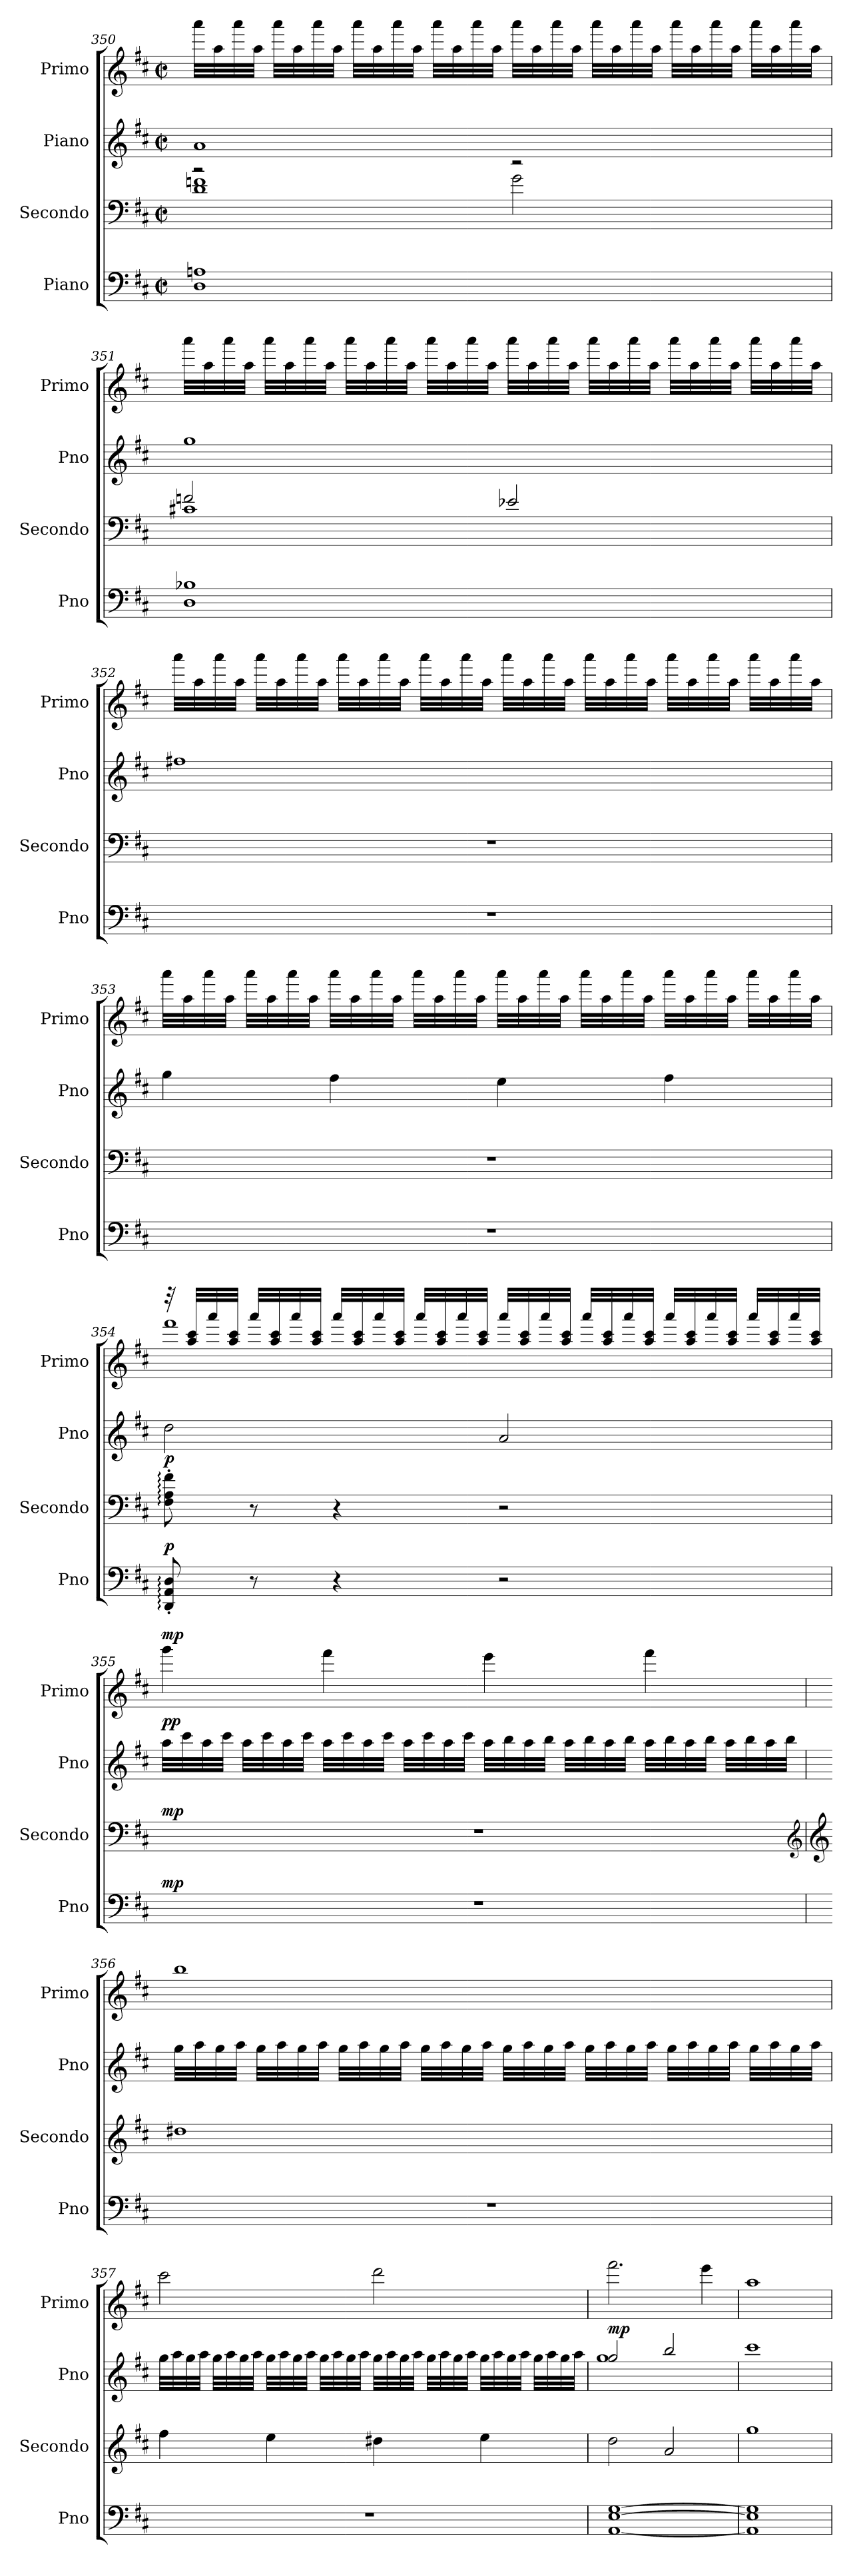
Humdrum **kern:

**kern	**dynam	**kern	**dynam	**kern	**dynam	**kern	**dynam
*part4	*part4	*part3	*part3	*part2	*part2	*part1	*part1
*staff4	*staff4	*staff3	*staff3	*staff2	*staff2	*staff1	*staff1
*I"Piano	*	*I"Secondo	*	*I"Piano	*	*I"Primo	*
*I'Pno	*	*I'Secondo	*	*I'Pno	*	*I'Primo	*
!!LO:LB:g=z
*clefF4	*	*clefF4	*	*clefG2	*	*clefG2	*
*k[f#c#]	*	*k[f#c#]	*	*k[f#c#]	*	*k[f#c#]	*
*D:	*	*D:	*	*D:	*	*D:	*
*M2/2	*	*M2/2	*	*M2/2	*	*M2/2	*
*met(c|)	*	*met(c|)	*	*met(c|)	*	*met(c|)	*
=350	=350	=350	=350	=350	=350	=350	=350
*	*	*^	*	*^	*	*	*
1D 1An	.	1d 1fn	2rb	.	1a	2ryy	.	32aaa\LLL	.
.	.	.	.	.	.	.	.	32aa\	.
.	.	.	.	.	.	.	.	32aaa\	.
.	.	.	.	.	.	.	.	32aa\JJJ	.
.	.	.	.	.	.	.	.	32aaa\LLL	.
.	.	.	.	.	.	.	.	32aa\	.
.	.	.	.	.	.	.	.	32aaa\	.
.	.	.	.	.	.	.	.	32aa\JJJ	.
.	.	.	.	.	.	.	.	32aaa\LLL	.
.	.	.	.	.	.	.	.	32aa\	.
.	.	.	.	.	.	.	.	32aaa\	.
.	.	.	.	.	.	.	.	32aa\JJJ	.
.	.	.	.	.	.	.	.	32aaa\LLL	.
.	.	.	.	.	.	.	.	32aa\	.
.	.	.	.	.	.	.	.	32aaa\	.
.	.	.	.	.	.	.	.	32aa\JJJ	.
.	.	.	2g\	.	.	2r	.	32aaa\LLL	.
.	.	.	.	.	.	.	.	32aa\	.
.	.	.	.	.	.	.	.	32aaa\	.
.	.	.	.	.	.	.	.	32aa\JJJ	.
.	.	.	.	.	.	.	.	32aaa\LLL	.
.	.	.	.	.	.	.	.	32aa\	.
.	.	.	.	.	.	.	.	32aaa\	.
.	.	.	.	.	.	.	.	32aa\JJJ	.
.	.	.	.	.	.	.	.	32aaa\LLL	.
.	.	.	.	.	.	.	.	32aa\	.
.	.	.	.	.	.	.	.	32aaa\	.
.	.	.	.	.	.	.	.	32aa\JJJ	.
.	.	.	.	.	.	.	.	32aaa\LLL	.
.	.	.	.	.	.	.	.	32aa\	.
.	.	.	.	.	.	.	.	32aaa\	.
.	.	.	.	.	.	.	.	32aa\JJJ	.
*	*	*	*	*	*v	*v	*	*	*
!!LO:LB:g=z
=351	=351	=351	=351	=351	=351	=351	=351	=351
1D 1B-X	.	1c#X	2fn/	.	1gg	.	32aaa\LLL	.
.	.	.	.	.	.	.	32aa\	.
.	.	.	.	.	.	.	32aaa\	.
.	.	.	.	.	.	.	32aa\JJJ	.
.	.	.	.	.	.	.	32aaa\LLL	.
.	.	.	.	.	.	.	32aa\	.
.	.	.	.	.	.	.	32aaa\	.
.	.	.	.	.	.	.	32aa\JJJ	.
.	.	.	.	.	.	.	32aaa\LLL	.
.	.	.	.	.	.	.	32aa\	.
.	.	.	.	.	.	.	32aaa\	.
.	.	.	.	.	.	.	32aa\JJJ	.
.	.	.	.	.	.	.	32aaa\LLL	.
.	.	.	.	.	.	.	32aa\	.
.	.	.	.	.	.	.	32aaa\	.
.	.	.	.	.	.	.	32aa\JJJ	.
.	.	.	2e-X/	.	.	.	32aaa\LLL	.
.	.	.	.	.	.	.	32aa\	.
.	.	.	.	.	.	.	32aaa\	.
.	.	.	.	.	.	.	32aa\JJJ	.
.	.	.	.	.	.	.	32aaa\LLL	.
.	.	.	.	.	.	.	32aa\	.
.	.	.	.	.	.	.	32aaa\	.
.	.	.	.	.	.	.	32aa\JJJ	.
.	.	.	.	.	.	.	32aaa\LLL	.
.	.	.	.	.	.	.	32aa\	.
.	.	.	.	.	.	.	32aaa\	.
.	.	.	.	.	.	.	32aa\JJJ	.
.	.	.	.	.	.	.	32aaa\LLL	.
.	.	.	.	.	.	.	32aa\	.
.	.	.	.	.	.	.	32aaa\	.
.	.	.	.	.	.	.	32aa\JJJ	.
*	*	*v	*v	*	*	*	*	*
!!LO:LB:g=z
=352	=352	=352	=352	=352	=352	=352	=352
1r	.	1r	.	1ff#X	.	32aaa\LLL	.
.	.	.	.	.	.	32aa\	.
.	.	.	.	.	.	32aaa\	.
.	.	.	.	.	.	32aa\JJJ	.
.	.	.	.	.	.	32aaa\LLL	.
.	.	.	.	.	.	32aa\	.
.	.	.	.	.	.	32aaa\	.
.	.	.	.	.	.	32aa\JJJ	.
.	.	.	.	.	.	32aaa\LLL	.
.	.	.	.	.	.	32aa\	.
.	.	.	.	.	.	32aaa\	.
.	.	.	.	.	.	32aa\JJJ	.
.	.	.	.	.	.	32aaa\LLL	.
.	.	.	.	.	.	32aa\	.
.	.	.	.	.	.	32aaa\	.
.	.	.	.	.	.	32aa\JJJ	.
.	.	.	.	.	.	32aaa\LLL	.
.	.	.	.	.	.	32aa\	.
.	.	.	.	.	.	32aaa\	.
.	.	.	.	.	.	32aa\JJJ	.
.	.	.	.	.	.	32aaa\LLL	.
.	.	.	.	.	.	32aa\	.
.	.	.	.	.	.	32aaa\	.
.	.	.	.	.	.	32aa\JJJ	.
.	.	.	.	.	.	32aaa\LLL	.
.	.	.	.	.	.	32aa\	.
.	.	.	.	.	.	32aaa\	.
.	.	.	.	.	.	32aa\JJJ	.
.	.	.	.	.	.	32aaa\LLL	.
.	.	.	.	.	.	32aa\	.
.	.	.	.	.	.	32aaa\	.
.	.	.	.	.	.	32aa\JJJ	.
!!LO:PB:g=z
=353	=353	=353	=353	=353	=353	=353	=353
1r	.	1r	.	4gg\	.	32aaa\LLL	.
.	.	.	.	.	.	32aa\	.
.	.	.	.	.	.	32aaa\	.
.	.	.	.	.	.	32aa\JJJ	.
.	.	.	.	.	.	32aaa\LLL	.
.	.	.	.	.	.	32aa\	.
.	.	.	.	.	.	32aaa\	.
.	.	.	.	.	.	32aa\JJJ	.
.	.	.	.	4ff#\	.	32aaa\LLL	.
.	.	.	.	.	.	32aa\	.
.	.	.	.	.	.	32aaa\	.
.	.	.	.	.	.	32aa\JJJ	.
.	.	.	.	.	.	32aaa\LLL	.
.	.	.	.	.	.	32aa\	.
.	.	.	.	.	.	32aaa\	.
.	.	.	.	.	.	32aa\JJJ	.
.	.	.	.	4ee\	.	32aaa\LLL	.
.	.	.	.	.	.	32aa\	.
.	.	.	.	.	.	32aaa\	.
.	.	.	.	.	.	32aa\JJJ	.
.	.	.	.	.	.	32aaa\LLL	.
.	.	.	.	.	.	32aa\	.
.	.	.	.	.	.	32aaa\	.
.	.	.	.	.	.	32aa\JJJ	.
.	.	.	.	4ff#\	.	32aaa\LLL	.
.	.	.	.	.	.	32aa\	.
.	.	.	.	.	.	32aaa\	.
.	.	.	.	.	.	32aa\JJJ	.
.	.	.	.	.	.	32aaa\LLL	.
.	.	.	.	.	.	32aa\	.
.	.	.	.	.	.	32aaa\	.
.	.	.	.	.	.	32aa\JJJ	.
!!LO:LB:g=z
=354	=354	=354	=354	=354	=354	=354	=354
*	*	*	*	*	*	*^	*
!	!LO:DY:a	!	!LO:DY:a	!	!	!	!	!
8DD/:' 8AA/:' 8D/:'	p	8F#\:' 8A\:' 8f#\:'	p	2dd\	.	32r	1fff#	.
.	.	.	.	.	.	32aa/ 32ccc#/LLL	.	.
.	.	.	.	.	.	32aaa/	.	.
.	.	.	.	.	.	32aa/ 32ccc#/JJJ	.	.
8r	.	8r	.	.	.	32aaa/LLL	.	.
.	.	.	.	.	.	32aa/ 32ccc#/	.	.
.	.	.	.	.	.	32aaa/	.	.
.	.	.	.	.	.	32aa/ 32ccc#/JJJ	.	.
4r	.	4r	.	.	.	32aaa/LLL	.	.
.	.	.	.	.	.	32aa/ 32ccc#/	.	.
.	.	.	.	.	.	32aaa/	.	.
.	.	.	.	.	.	32aa/ 32ccc#/JJJ	.	.
.	.	.	.	.	.	32aaa/LLL	.	.
.	.	.	.	.	.	32aa/ 32ccc#/	.	.
.	.	.	.	.	.	32aaa/	.	.
.	.	.	.	.	.	32aa/ 32ccc#/JJJ	.	.
2r	.	2r	.	2a/	.	32aaa/LLL	.	.
.	.	.	.	.	.	32aa/ 32ccc#/	.	.
.	.	.	.	.	.	32aaa/	.	.
.	.	.	.	.	.	32aa/ 32ccc#/JJJ	.	.
.	.	.	.	.	.	32aaa/LLL	.	.
.	.	.	.	.	.	32aa/ 32ccc#/	.	.
.	.	.	.	.	.	32aaa/	.	.
.	.	.	.	.	.	32aa/ 32ccc#/JJJ	.	.
.	.	.	.	.	.	32aaa/LLL	.	.
.	.	.	.	.	.	32aa/ 32ccc#/	.	.
.	.	.	.	.	.	32aaa/	.	.
.	.	.	.	.	.	32aa/ 32ccc#/JJJ	.	.
.	.	.	.	.	.	32aaa/LLL	.	.
.	.	.	.	.	.	32aa/ 32ccc#/	.	.
.	.	.	.	.	.	32aaa/	.	.
.	.	.	.	.	.	32aa/ 32ccc#/JJJ	.	.
*	*	*	*	*	*	*v	*v	*
!!LO:LB:g=z
=355	=355	=355	=355	=355	=355	=355	=355
!	!LO:DY:a	!	!LO:DY:a	!	!LO:DY:a	!	!LO:DY:a
1r	mp	1r	mp	32aa\LLL	pp	4ggg\	mp
.	.	.	.	32ccc#\	.	.	.
.	.	.	.	32aa\	.	.	.
.	.	.	.	32ccc#\JJJ	.	.	.
.	.	.	.	32aa\LLL	.	.	.
.	.	.	.	32ccc#\	.	.	.
.	.	.	.	32aa\	.	.	.
.	.	.	.	32ccc#\JJJ	.	.	.
.	.	.	.	32aa\LLL	.	4fff#\	.
.	.	.	.	32ccc#\	.	.	.
.	.	.	.	32aa\	.	.	.
.	.	.	.	32ccc#\JJJ	.	.	.
.	.	.	.	32aa\LLL	.	.	.
.	.	.	.	32ccc#\	.	.	.
.	.	.	.	32aa\	.	.	.
.	.	.	.	32ccc#\JJJ	.	.	.
.	.	.	.	32aa\LLL	.	4eee\	.
.	.	.	.	32bb\	.	.	.
.	.	.	.	32aa\	.	.	.
.	.	.	.	32bb\JJJ	.	.	.
.	.	.	.	32aa\LLL	.	.	.
.	.	.	.	32bb\	.	.	.
.	.	.	.	32aa\	.	.	.
.	.	.	.	32bb\JJJ	.	.	.
.	.	.	.	32aa\LLL	.	4fff#\	.
.	.	.	.	32bb\	.	.	.
.	.	.	.	32aa\	.	.	.
.	.	.	.	32bb\JJJ	.	.	.
.	.	.	.	32aa\LLL	.	.	.
.	.	.	.	32bb\	.	.	.
.	.	.	.	32aa\	.	.	.
.	.	.	.	32bb\JJJ	.	.	.
*	*	*clefG2	*	*	*	*	*
!!LO:LB:g=z
=356	=356	=356	=356	=356	=356	=356	=356
*	*	*clefG2	*	*	*	*	*
1r	.	1dd#X	.	32gg\LLL	.	1bb	.
.	.	.	.	32aa\	.	.	.
.	.	.	.	32gg\	.	.	.
.	.	.	.	32aa\JJJ	.	.	.
.	.	.	.	32gg\LLL	.	.	.
.	.	.	.	32aa\	.	.	.
.	.	.	.	32gg\	.	.	.
.	.	.	.	32aa\JJJ	.	.	.
.	.	.	.	32gg\LLL	.	.	.
.	.	.	.	32aa\	.	.	.
.	.	.	.	32gg\	.	.	.
.	.	.	.	32aa\JJJ	.	.	.
.	.	.	.	32gg\LLL	.	.	.
.	.	.	.	32aa\	.	.	.
.	.	.	.	32gg\	.	.	.
.	.	.	.	32aa\JJJ	.	.	.
.	.	.	.	32gg\LLL	.	.	.
.	.	.	.	32aa\	.	.	.
.	.	.	.	32gg\	.	.	.
.	.	.	.	32aa\JJJ	.	.	.
.	.	.	.	32gg\LLL	.	.	.
.	.	.	.	32aa\	.	.	.
.	.	.	.	32gg\	.	.	.
.	.	.	.	32aa\JJJ	.	.	.
.	.	.	.	32gg\LLL	.	.	.
.	.	.	.	32aa\	.	.	.
.	.	.	.	32gg\	.	.	.
.	.	.	.	32aa\JJJ	.	.	.
.	.	.	.	32gg\LLL	.	.	.
.	.	.	.	32aa\	.	.	.
.	.	.	.	32gg\	.	.	.
.	.	.	.	32aa\JJJ	.	.	.
!!LO:PB:g=z
=357	=357	=357	=357	=357	=357	=357	=357
1r	.	4ff#\	.	32gg\LLL	.	2ccc#\	.
.	.	.	.	32aa\	.	.	.
.	.	.	.	32gg\	.	.	.
.	.	.	.	32aa\JJJ	.	.	.
.	.	.	.	32gg\LLL	.	.	.
.	.	.	.	32aa\	.	.	.
.	.	.	.	32gg\	.	.	.
.	.	.	.	32aa\JJJ	.	.	.
.	.	4ee\	.	32gg\LLL	.	.	.
.	.	.	.	32aa\	.	.	.
.	.	.	.	32gg\	.	.	.
.	.	.	.	32aa\JJJ	.	.	.
.	.	.	.	32gg\LLL	.	.	.
.	.	.	.	32aa\	.	.	.
.	.	.	.	32gg\	.	.	.
.	.	.	.	32aa\JJJ	.	.	.
.	.	4dd#X\	.	32gg\LLL	.	2ddd\	.
.	.	.	.	32aa\	.	.	.
.	.	.	.	32gg\	.	.	.
.	.	.	.	32aa\JJJ	.	.	.
.	.	.	.	32gg\LLL	.	.	.
.	.	.	.	32aa\	.	.	.
.	.	.	.	32gg\	.	.	.
.	.	.	.	32aa\JJJ	.	.	.
.	.	4ee\	.	32gg\LLL	.	.	.
.	.	.	.	32aa\	.	.	.
.	.	.	.	32gg\	.	.	.
.	.	.	.	32aa\JJJ	.	.	.
.	.	.	.	32gg\LLL	.	.	.
.	.	.	.	32aa\	.	.	.
.	.	.	.	32gg\	.	.	.
.	.	.	.	32aa\JJJ	.	.	.
=358	=358	=358	=358	=358	=358	=358	=358
*	*	*	*	*^	*	*	*
!	!	!	!	!	!	!LO:DY:a	!	!
[1AA [1E [1G	.	2dd\	.	2gg/	1gg	mp	2.fff#\	.
.	.	2a/	.	2bb/	.	.	.	.
.	.	.	.	.	.	.	4eee\	.
*	*	*	*	*v	*v	*	*	*
=359	=359	=359	=359	=359	=359	=359	=359
1AA] 1E] 1G]	.	1gg	.	1ccc#	.	1aa	.
=	=	=	=	=	=	=	=
*-	*-	*-	*-	*-	*-	*-	*-
